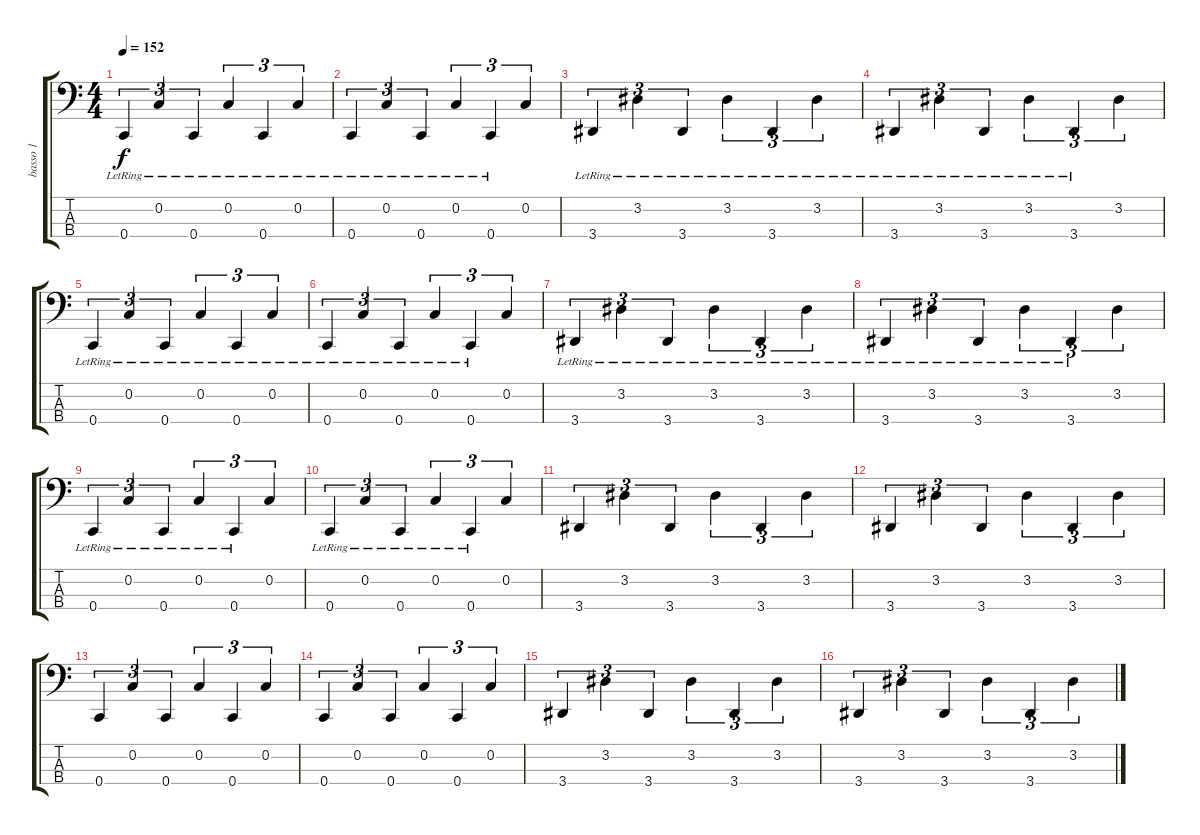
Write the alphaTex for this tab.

\track ("basso 1" "basso 1") {instrument slapbass2}
\staff {score tabs}
\tuning (F2 C2 G1 C1) {hide}
\ts (4 4)
\tempo 152
\clef f4
\ks c
0.4{lr}.4{tu (3 2) dy f} 0.2{lr}.4{tu (3 2)} 0.4{lr}.4{tu (3 2)} 0.2{lr}.4{tu (3 2)} 0.4{lr}.4{tu (3 2)} 0.2{lr}.4{tu (3 2)} |
0.4{lr}.4{tu (3 2)} 0.2{lr}.4{tu (3 2)} 0.4{lr}.4{tu (3 2)} 0.2{lr}.4{tu (3 2)} 0.4{lr}.4{tu (3 2)} 0.2.4{tu (3 2)} |
3.4{lr}.4{tu (3 2)} 3.2{lr}.4{tu (3 2)} 3.4{lr}.4{tu (3 2)} 3.2{lr}.4{tu (3 2)} 3.4{lr}.4{tu (3 2)} 3.2{lr}.4{tu (3 2)} |
3.4{lr}.4{tu (3 2)} 3.2{lr}.4{tu (3 2)} 3.4{lr}.4{tu (3 2)} 3.2{lr}.4{tu (3 2)} 3.4{lr}.4{tu (3 2)} 3.2.4{tu (3 2)} |
0.4{lr}.4{tu (3 2)} 0.2{lr}.4{tu (3 2)} 0.4{lr}.4{tu (3 2)} 0.2{lr}.4{tu (3 2)} 0.4{lr}.4{tu (3 2)} 0.2{lr}.4{tu (3 2)} |
0.4{lr}.4{tu (3 2)} 0.2{lr}.4{tu (3 2)} 0.4{lr}.4{tu (3 2)} 0.2{lr}.4{tu (3 2)} 0.4{lr}.4{tu (3 2)} 0.2.4{tu (3 2)} |
3.4{lr}.4{tu (3 2)} 3.2{lr}.4{tu (3 2)} 3.4{lr}.4{tu (3 2)} 3.2{lr}.4{tu (3 2)} 3.4{lr}.4{tu (3 2)} 3.2{lr}.4{tu (3 2)} |
3.4{lr}.4{tu (3 2)} 3.2{lr}.4{tu (3 2)} 3.4{lr}.4{tu (3 2)} 3.2{lr}.4{tu (3 2)} 3.4{lr}.4{tu (3 2)} 3.2.4{tu (3 2)} |
0.4{lr}.4{tu (3 2)} 0.2{lr}.4{tu (3 2)} 0.4{lr}.4{tu (3 2)} 0.2{lr}.4{tu (3 2)} 0.4{lr}.4{tu (3 2)} 0.2.4{tu (3 2)} |
0.4{lr}.4{tu (3 2)} 0.2{lr}.4{tu (3 2)} 0.4{lr}.4{tu (3 2)} 0.2{lr}.4{tu (3 2)} 0.4{lr}.4{tu (3 2)} 0.2.4{tu (3 2)} |
3.4.4{tu (3 2)} 3.2.4{tu (3 2)} 3.4.4{tu (3 2)} 3.2.4{tu (3 2)} 3.4.4{tu (3 2)} 3.2.4{tu (3 2)} |
3.4.4{tu (3 2)} 3.2.4{tu (3 2)} 3.4.4{tu (3 2)} 3.2.4{tu (3 2)} 3.4.4{tu (3 2)} 3.2.4{tu (3 2)} |
0.4.4{tu (3 2)} 0.2.4{tu (3 2)} 0.4.4{tu (3 2)} 0.2.4{tu (3 2)} 0.4.4{tu (3 2)} 0.2.4{tu (3 2)} |
0.4.4{tu (3 2)} 0.2.4{tu (3 2)} 0.4.4{tu (3 2)} 0.2.4{tu (3 2)} 0.4.4{tu (3 2)} 0.2.4{tu (3 2)} |
3.4.4{tu (3 2)} 3.2.4{tu (3 2)} 3.4.4{tu (3 2)} 3.2.4{tu (3 2)} 3.4.4{tu (3 2)} 3.2.4{tu (3 2)} |
3.4.4{tu (3 2)} 3.2.4{tu (3 2)} 3.4.4{tu (3 2)} 3.2.4{tu (3 2)} 3.4.4{tu (3 2)} 3.2.4{tu (3 2)}
